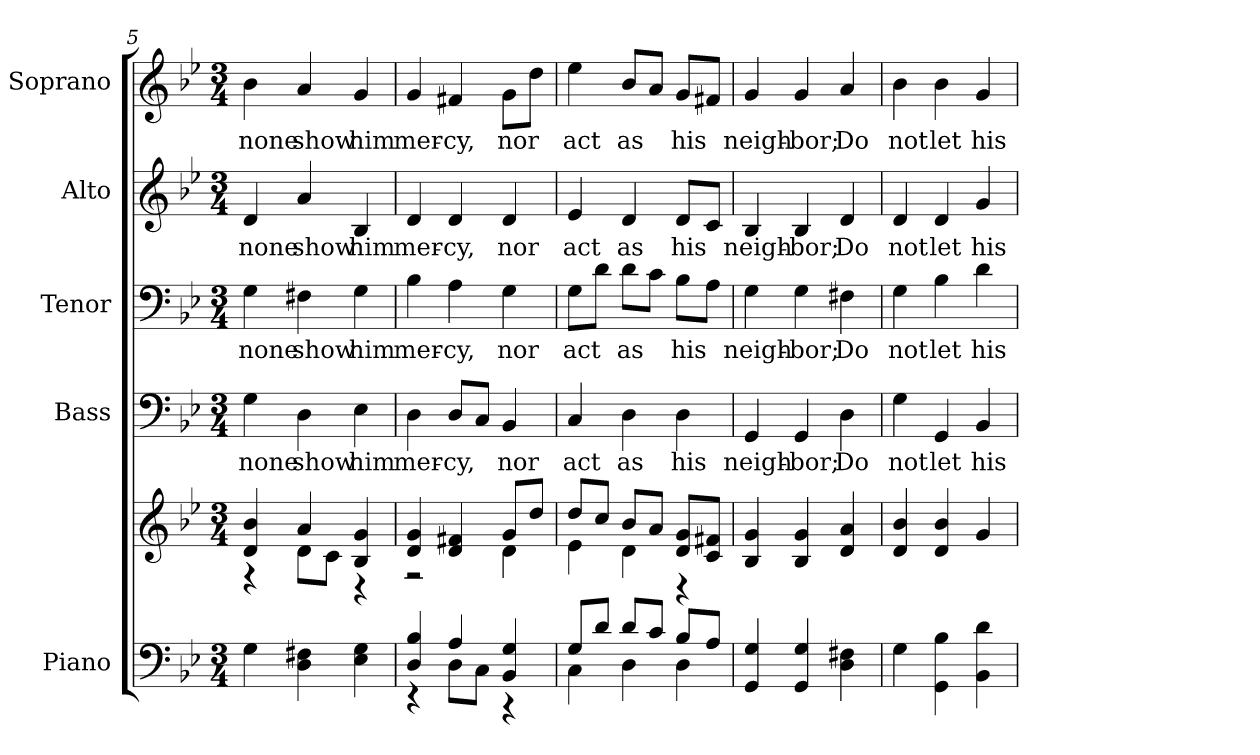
**kern	**kern	**kern	**text	**kern	**text	**kern	**text	**kern	**text
*part5	*part5	*part4	*part4	*part3	*part3	*part2	*part2	*part1	*part1
*staff6	*staff5	*staff4	*staff4	*staff3	*staff3	*staff2	*staff2	*staff1	*staff1
*I"Piano	*	*I"Bass	*	*I"Tenor	*	*I"Alto	*	*I"Soprano	*
*I'Pno.	*	*I'B.	*	*I'T.	*	*I'A.	*	*I'S.	*
!!LO:LB:g=z
*clefF4	*clefG2	*clefF4	*	*clefF4	*	*clefG2	*	*clefG2	*
*k[b-e-]	*k[b-e-]	*k[b-e-]	*	*k[b-e-]	*	*k[b-e-]	*	*k[b-e-]	*
*B-:	*B-:	*B-:	*	*B-:	*	*B-:	*	*B-:	*
*M3/4	*M3/4	*M3/4	*	*M3/4	*	*M3/4	*	*M3/4	*
=5	=5	=5	=5	=5	=5	=5	=5	=5	=5
*	*^	*	*	*	*	*	*	*	*
!	!	!	!	!LO:LY:b:color=#000000	!	!	!	!	!	!
!	!	!	!	!	!	!LO:LY:b:color=#000000	!	!	!	!
!	!	!	!	!	!	!	!	!LO:LY:b:color=#000000	!	!
!	!	!	!	!	!	!	!	!	!	!LO:LY:b:color=#000000
4Gi\	4di/ 4b-i	4r	4Gi\	none	4Gi\	none	4di/	none	4b-i\	none
!	!	!	!	!LO:LY:b:color=#000000	!	!	!	!	!	!
!	!	!	!	!	!	!LO:LY:b:color=#000000	!	!	!	!
!	!	!	!	!	!	!	!	!LO:LY:b:color=#000000	!	!
!	!	!	!	!	!	!	!	!	!	!LO:LY:b:color=#000000
4Di\ 4F#Xi	4ai/	8di\L	4Di\	show	4F#Xi\	show	4ai/	show	4ai/	show
.	.	8ci\J	.	.	.	.	.	.	.	.
!	!	!	!	!LO:LY:b:color=#000000	!	!	!	!	!	!
!	!	!	!	!	!	!LO:LY:b:color=#000000	!	!	!	!
!	!	!	!	!	!	!	!	!LO:LY:b:color=#000000	!	!
!	!	!	!	!	!	!	!	!	!	!LO:LY:b:color=#000000
4E-i\ 4Gi	4B-i/ 4gi	4r	4E-i\	him	4Gi\	him	4B-i/	him	4gi/	him
=6	=6	=6	=6	=6	=6	=6	=6	=6	=6	=6
*^	*	*	*	*	*	*	*	*	*	*
!	!	!	!	!	!LO:LY:b:color=#000000	!	!	!	!	!	!
!	!	!	!	!	!	!	!LO:LY:b:color=#000000	!	!	!	!
!	!	!	!	!	!	!	!	!	!LO:LY:b:color=#000000	!	!
!	!	!	!	!	!	!	!	!	!	!	!LO:LY:b:color=#000000
4Di/ 4B-i	4r	4di/ 4gi	2r	4Di\	mer-	4B-i\	mer-	4di/	mer-	4gi/	mer-
!	!	!	!	!	!LO:LY:b:color=#000000	!	!	!	!	!	!
!	!	!	!	!	!	!	!LO:LY:b:color=#000000	!	!	!	!
!	!	!	!	!	!	!	!	!	!LO:LY:b:color=#000000	!	!
!	!	!	!	!	!	!	!	!	!	!	!LO:LY:b:color=#000000
4Ai/	8Di\L	4di/ 4f#Xi	.	8Di/L	-cy,	4Ai\	-cy,	4di/	-cy,	4f#Xi/	-cy,
.	8Ci\J	.	.	8Ci/J	.	.	.	.	.	.	.
!	!	!	!	!	!LO:LY:b:color=#000000	!	!	!	!	!	!
!	!	!	!	!	!	!	!LO:LY:b:color=#000000	!	!	!	!
!	!	!	!	!	!	!	!	!	!LO:LY:b:color=#000000	!	!
!	!	!	!	!	!	!	!	!	!	!	!LO:LY:b:color=#000000
4BB-i/ 4Gi	4r	8gi/L	4di\	4BB-i/	nor	4Gi\	nor	4di/	nor	8gi\L	nor
.	.	8ddi/J	.	.	.	.	.	.	.	8ddi\J	.
=7	=7	=7	=7	=7	=7	=7	=7	=7	=7	=7	=7
!	!	!	!	!	!LO:LY:b:color=#000000	!	!	!	!	!	!
!	!	!	!	!	!	!	!LO:LY:b:color=#000000	!	!	!	!
!	!	!	!	!	!	!	!	!	!LO:LY:b:color=#000000	!	!
!	!	!	!	!	!	!	!	!	!	!	!LO:LY:b:color=#000000
8Gi/L	4Ci\	8ddi/L	4e-i\	4Ci/	act	8Gi\L	act	4e-i/	act	4ee-i\	act
8di/J	.	8cci/J	.	.	.	8di\J	.	.	.	.	.
!	!	!	!	!	!LO:LY:b:color=#000000	!	!	!	!	!	!
!	!	!	!	!	!	!	!LO:LY:b:color=#000000	!	!	!	!
!	!	!	!	!	!	!	!	!	!LO:LY:b:color=#000000	!	!
!	!	!	!	!	!	!	!	!	!	!	!LO:LY:b:color=#000000
8di/L	4Di\	8b-i/L	4di\	4Di\	as	8di\L	as	4di/	as	8b-i/L	as
8ci/J	.	8ai/J	.	.	.	8ci\J	.	.	.	8ai/J	.
!	!	!	!	!	!LO:LY:b:color=#000000	!	!	!	!	!	!
!	!	!	!	!	!	!	!LO:LY:b:color=#000000	!	!	!	!
!	!	!	!	!	!	!	!	!	!LO:LY:b:color=#000000	!	!
!	!	!	!	!	!	!	!	!	!	!	!LO:LY:b:color=#000000
8B-i/L	4Di\	8di/ 8giL	4r	4Di\	his	8B-i\L	his	8di/L	his	8gi/L	his
8Ai/J	.	8ci/ 8f#XiJ	.	.	.	8Ai\J	.	8ci/J	.	8f#Xi/J	.
*v	*v	*	*	*	*	*	*	*	*	*	*
*	*v	*v	*	*	*	*	*	*	*	*
=8	=8	=8	=8	=8	=8	=8	=8	=8	=8
!	!	!	!LO:LY:b:color=#000000	!	!	!	!	!	!
!	!	!	!	!	!LO:LY:b:color=#000000	!	!	!	!
!	!	!	!	!	!	!	!LO:LY:b:color=#000000	!	!
!	!	!	!	!	!	!	!	!	!LO:LY:b:color=#000000
4GGi/ 4Gi	4B-i/ 4gi	4GGi/	neigh-	4Gi\	neigh-	4B-i/	neigh-	4gi/	neigh-
!	!	!	!LO:LY:b:color=#000000	!	!	!	!	!	!
!	!	!	!	!	!LO:LY:b:color=#000000	!	!	!	!
!	!	!	!	!	!	!	!LO:LY:b:color=#000000	!	!
!	!	!	!	!	!	!	!	!	!LO:LY:b:color=#000000
4GGi/ 4Gi	4B-i/ 4gi	4GGi/	-bor;	4Gi\	-bor;	4B-i/	-bor;	4gi/	-bor;
!	!	!	!LO:LY:b:color=#000000	!	!	!	!	!	!
!	!	!	!	!	!LO:LY:b:color=#000000	!	!	!	!
!	!	!	!	!	!	!	!LO:LY:b:color=#000000	!	!
!	!	!	!	!	!	!	!	!	!LO:LY:b:color=#000000
4Di\ 4F#Xi	4di/ 4ai	4Di\	Do	4F#Xi\	Do	4di/	Do	4ai/	Do
!!LO:PB:g=z
=9	=9	=9	=9	=9	=9	=9	=9	=9	=9
!	!	!	!LO:LY:b:color=#000000	!	!	!	!	!	!
!	!	!	!	!	!LO:LY:b:color=#000000	!	!	!	!
!	!	!	!	!	!	!	!LO:LY:b:color=#000000	!	!
!	!	!	!	!	!	!	!	!	!LO:LY:b:color=#000000
4Gi\	4di/ 4b-i	4Gi\	not	4Gi\	not	4di/	not	4b-i\	not
!	!	!	!LO:LY:b:color=#000000	!	!	!	!	!	!
!	!	!	!	!	!LO:LY:b:color=#000000	!	!	!	!
!	!	!	!	!	!	!	!LO:LY:b:color=#000000	!	!
!	!	!	!	!	!	!	!	!	!LO:LY:b:color=#000000
4GGi\ 4B-i	4di/ 4b-i	4GGi/	let	4B-i\	let	4di/	let	4b-i\	let
!	!	!	!LO:LY:b:color=#000000	!	!	!	!	!	!
!	!	!	!	!	!LO:LY:b:color=#000000	!	!	!	!
!	!	!	!	!	!	!	!LO:LY:b:color=#000000	!	!
!	!	!	!	!	!	!	!	!	!LO:LY:b:color=#000000
4BB-i\ 4di	4gi/	4BB-i/	his	4di\	his	4gi/	his	4gi/	his
=	=	=	=	=	=	=	=	=	=
*-	*-	*-	*-	*-	*-	*-	*-	*-	*-
